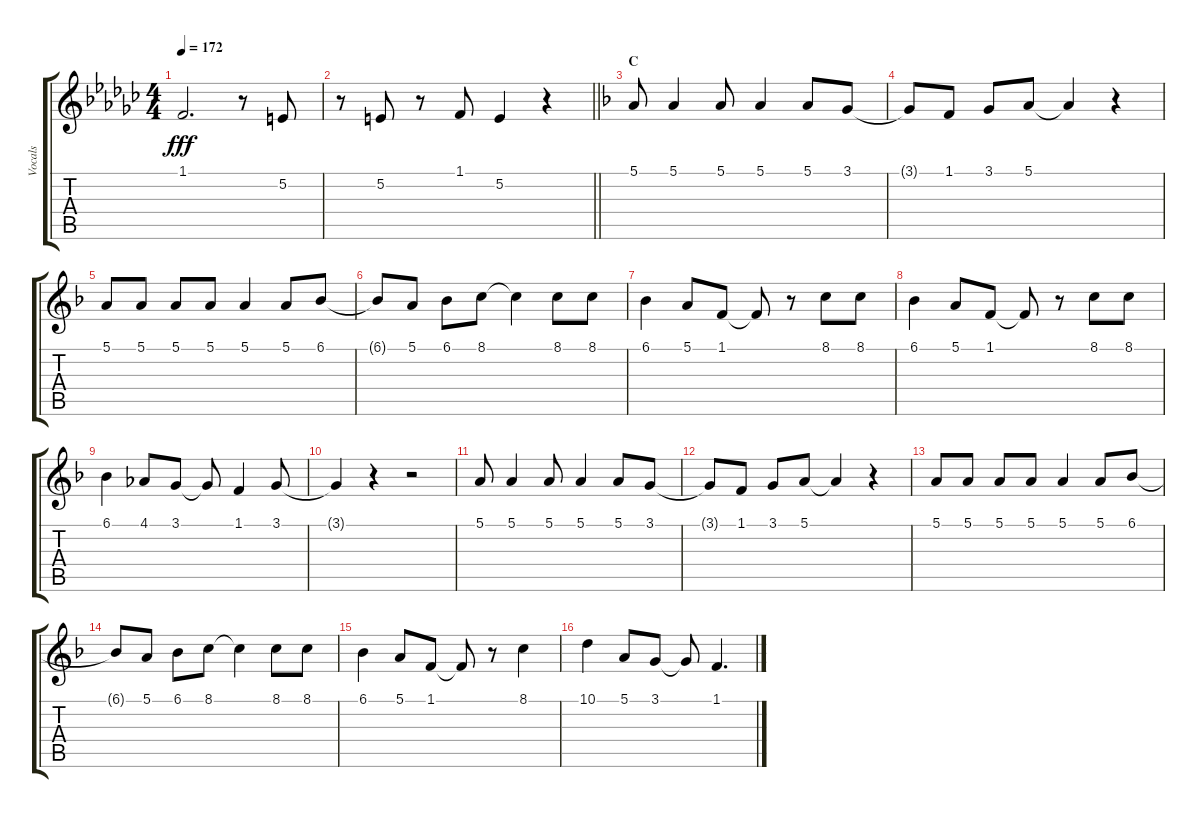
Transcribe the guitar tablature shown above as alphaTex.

\track ("Vocals" "Vocals") {instrument voiceoohs}
\staff {score tabs}
\tuning (E4 B3 G3 D3 A2 E2) {hide}
\ts (4 4)
\tempo 172
\clef g2
\ks gb
1.1.2{d dy fff} r.8 5.2.8 |
\barLineRight lightlight
r.8 5.2.8 r.8 1.1.8 5.2.4 r.4 |
\section ("" "C")
\ks f
5.1.8 5.1.4 5.1.8 5.1.4 5.1.8 3.1.8 |
3.1{t}.8 1.1.8 3.1.8 5.1.8 5.1{t}.4 r.4 |
5.1.8 5.1.8 5.1.8 5.1.8 5.1.4 5.1.8 6.1.8 |
6.1{t}.8 5.1.8 6.1.8 8.1.8 8.1{t}.4 8.1.8 8.1.8 |
6.1.4 5.1.8 1.1.8 1.1{t}.8 r.8 8.1.8 8.1.8 |
6.1.4 5.1.8 1.1.8 1.1{t}.8 r.8 8.1.8 8.1.8 |
6.1.4 4.1.8 3.1.8 3.1{t}.8 1.1.4 3.1.8 |
3.1{t}.4 r.4 r.2 |
5.1.8 5.1.4 5.1.8 5.1.4 5.1.8 3.1.8 |
3.1{t}.8 1.1.8 3.1.8 5.1.8 5.1{t}.4 r.4 |
5.1.8 5.1.8 5.1.8 5.1.8 5.1.4 5.1.8 6.1.8 |
6.1{t}.8 5.1.8 6.1.8 8.1.8 8.1{t}.4 8.1.8 8.1.8 |
6.1.4 5.1.8 1.1.8 1.1{t}.8 r.8 8.1.4 |
10.1.4 5.1.8 3.1.8 3.1{t}.8 1.1.4{d}
